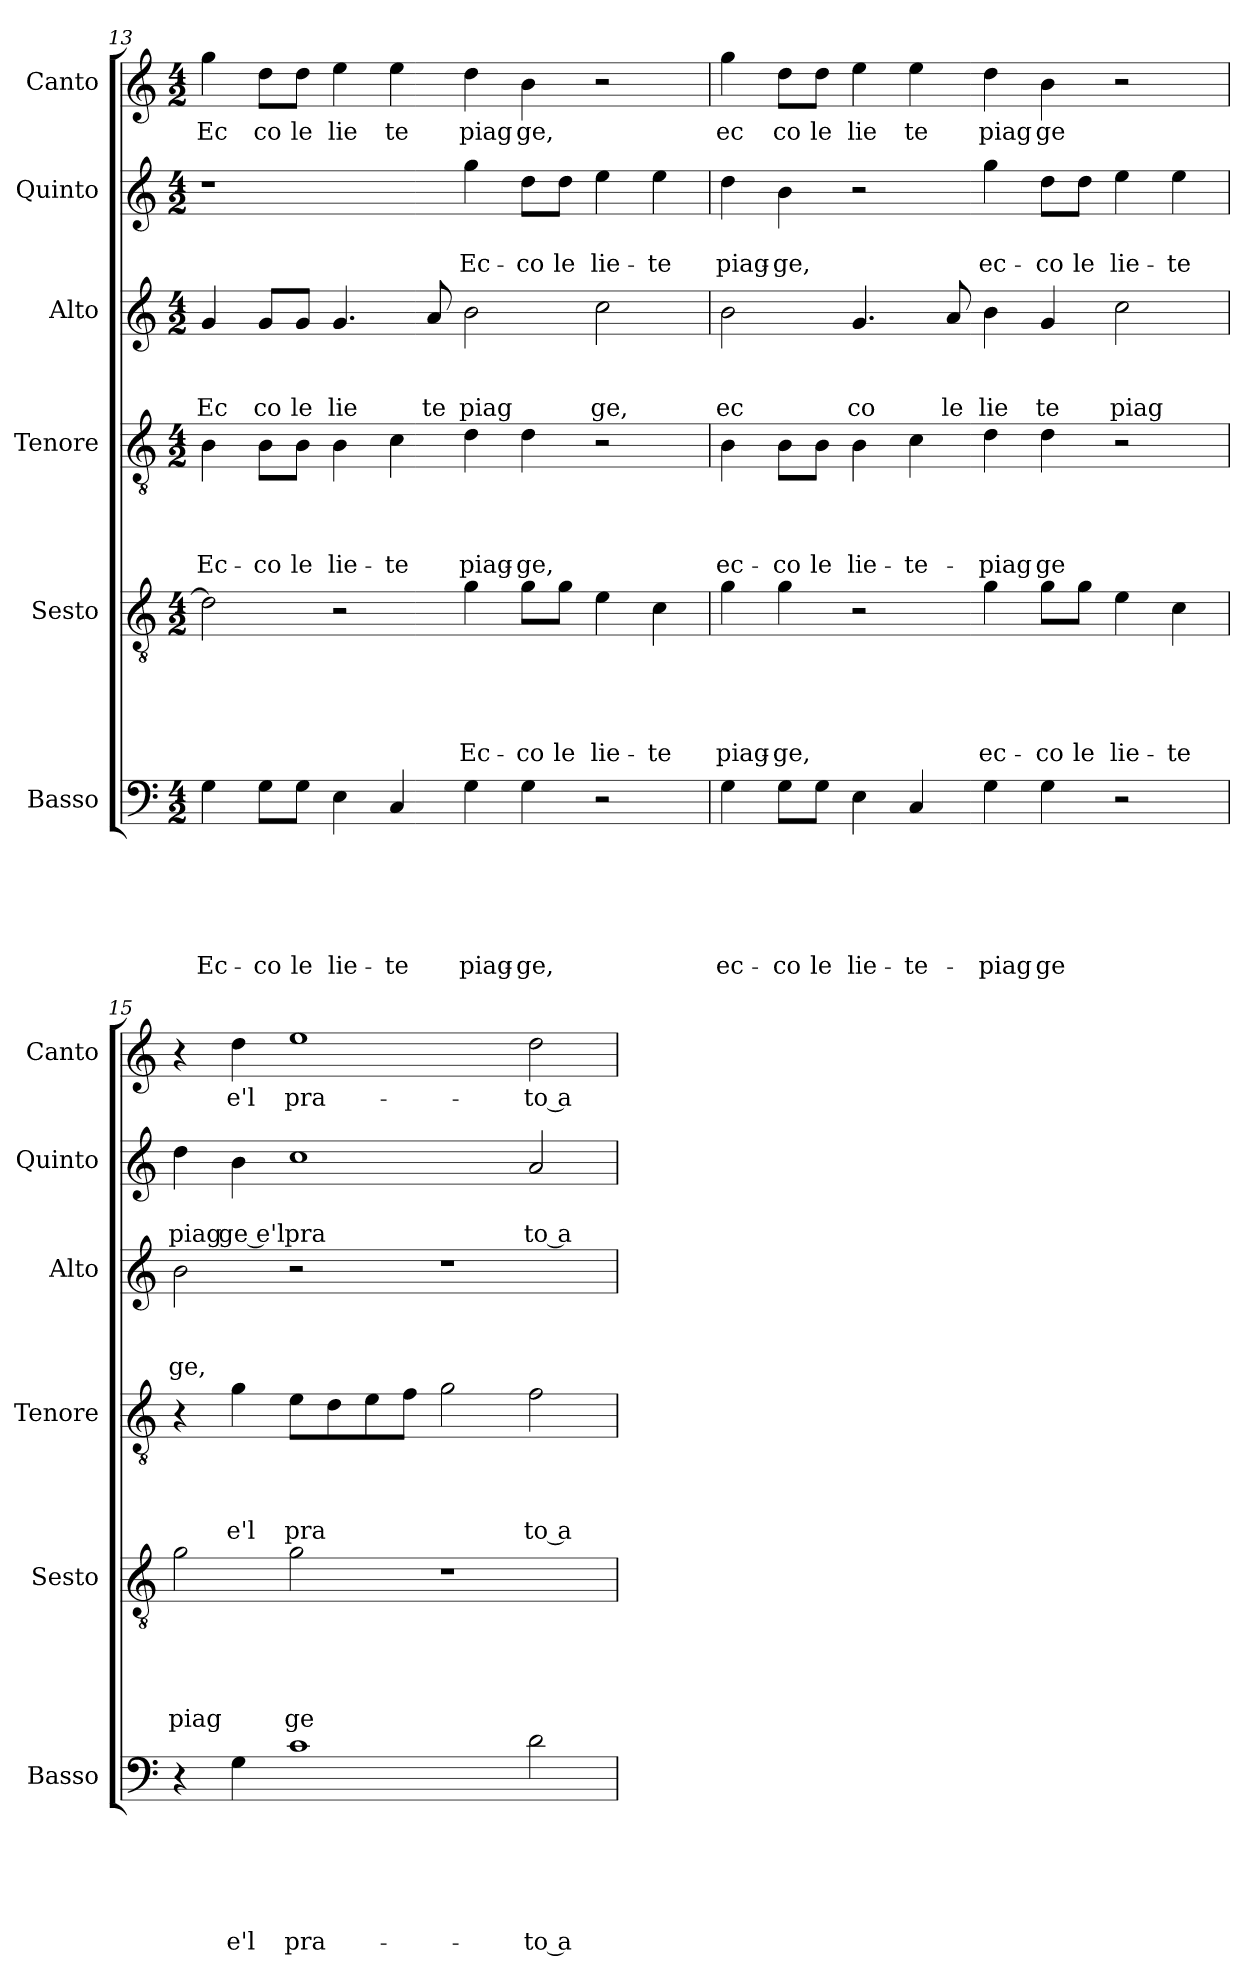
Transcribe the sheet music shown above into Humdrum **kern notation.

**kern	**text	**text	**text	**text	**text	**text	**kern	**text	**text	**text	**text	**text	**kern	**text	**text	**text	**text	**kern	**text	**text	**text	**kern	**text	**text	**kern	**text
*part6	*part6	*part6	*part6	*part6	*part6	*part6	*part5	*part5	*part5	*part5	*part5	*part5	*part4	*part4	*part4	*part4	*part4	*part3	*part3	*part3	*part3	*part2	*part2	*part2	*part1	*part1
*staff6	*staff6	*staff6	*staff6	*staff6	*staff6	*staff6	*staff5	*staff5	*staff5	*staff5	*staff5	*staff5	*staff4	*staff4	*staff4	*staff4	*staff4	*staff3	*staff3	*staff3	*staff3	*staff2	*staff2	*staff2	*staff1	*staff1
*I"Basso	*	*	*	*	*	*	*I"Sesto	*	*	*	*	*	*I"Tenore	*	*	*	*	*I"Alto	*	*	*	*I"Quinto	*	*	*I"Canto	*
*I'Basso	*	*	*	*	*	*	*I'Sesto	*	*	*	*	*	*I'Tenore	*	*	*	*	*I'Alto	*	*	*	*I'Quinto	*	*	*I'Canto	*
*clefF4	*	*	*	*	*	*	*clefGv2	*	*	*	*	*	*clefGv2	*	*	*	*	*clefG2	*	*	*	*clefG2	*	*	*clefG2	*
*k[]	*	*	*	*	*	*	*k[]	*	*	*	*	*	*k[]	*	*	*	*	*k[]	*	*	*	*k[]	*	*	*k[]	*
*C:	*	*	*	*	*	*	*C:	*	*	*	*	*	*C:	*	*	*	*	*C:	*	*	*	*C:	*	*	*C:	*
*M4/2	*	*	*	*	*	*	*M4/2	*	*	*	*	*	*M4/2	*	*	*	*	*M4/2	*	*	*	*M4/2	*	*	*M4/2	*
=13	=13	=13	=13	=13	=13	=13	=13	=13	=13	=13	=13	=13	=13	=13	=13	=13	=13	=13	=13	=13	=13	=13	=13	=13	=13	=13
!	!	!	!	!	!	!LO:LY:b	!	!	!	!	!	!	!	!	!	!	!LO:LY:b	!	!	!	!LO:LY:b	!	!	!	!	!LO:LY:b
4G\	.	.	.	.	.	Ec-	2d\]	.	.	.	.	.	4B\	.	.	.	Ec-	4g/	.	.	Ec	1r	.	.	4gg\	Ec
!	!	!	!	!	!	!LO:LY:b	!	!	!	!	!	!	!	!	!	!	!LO:LY:b	!	!	!	!LO:LY:b	!	!	!	!	!LO:LY:b
8G\L	.	.	.	.	.	-co	.	.	.	.	.	.	8B\L	.	.	.	-co	8g/L	.	.	co	.	.	.	8dd\L	co
!	!	!	!	!	!	!LO:LY:b	!	!	!	!	!	!	!	!	!	!	!LO:LY:b	!	!	!	!LO:LY:b	!	!	!	!	!LO:LY:b
8G\J	.	.	.	.	.	le	.	.	.	.	.	.	8B\J	.	.	.	le	8g/J	.	.	le	.	.	.	8dd\J	le
!	!	!	!	!	!	!LO:LY:b	!	!	!	!	!	!	!	!	!	!	!LO:LY:b	!	!	!	!LO:LY:b	!	!	!	!	!LO:LY:b
4E\	.	.	.	.	.	lie-	2r	.	.	.	.	.	4B\	.	.	.	lie-	4.g/	.	.	lie	.	.	.	4ee\	lie
!	!	!	!	!	!	!LO:LY:b	!	!	!	!	!	!	!	!	!	!	!LO:LY:b	!	!	!	!	!	!	!	!	!LO:LY:b
4C/	.	.	.	.	.	-te	.	.	.	.	.	.	4c\	.	.	.	-te	.	.	.	.	.	.	.	4ee\	te
!	!	!	!	!	!	!	!	!	!	!	!	!	!	!	!	!	!	!	!	!	!LO:LY:b	!	!	!	!	!
.	.	.	.	.	.	.	.	.	.	.	.	.	.	.	.	.	.	8a/	.	.	te	.	.	.	.	.
!	!	!	!	!	!	!LO:LY:b	!	!	!	!	!	!LO:LY:b	!	!	!	!	!LO:LY:b	!	!	!	!LO:LY:b	!	!	!LO:LY:b	!	!LO:LY:b
4G\	.	.	.	.	.	piag-	4g\	.	.	.	.	Ec-	4d\	.	.	.	piag-	2b\	.	.	piag	4gg\	.	Ec-	4dd\	piag
!	!	!	!	!	!	!LO:LY:b	!	!	!	!	!	!LO:LY:b	!	!	!	!	!LO:LY:b	!	!	!	!	!	!	!LO:LY:b	!	!LO:LY:b
4G\	.	.	.	.	.	-ge,	8g\L	.	.	.	.	-co	4d\	.	.	.	-ge,	.	.	.	.	8dd\L	.	-co	4b\	ge,
!	!	!	!	!	!	!	!	!	!	!	!	!LO:LY:b	!	!	!	!	!	!	!	!	!	!	!	!LO:LY:b	!	!
.	.	.	.	.	.	.	8g\J	.	.	.	.	le	.	.	.	.	.	.	.	.	.	8dd\J	.	le	.	.
!	!	!	!	!	!	!	!	!	!	!	!	!LO:LY:b	!	!	!	!	!	!	!	!	!LO:LY:b	!	!	!LO:LY:b	!	!
2r	.	.	.	.	.	.	4e\	.	.	.	.	lie-	2r	.	.	.	.	2cc\	.	.	ge,	4ee\	.	lie-	2r	.
!	!	!	!	!	!	!	!	!	!	!	!	!LO:LY:b	!	!	!	!	!	!	!	!	!	!	!	!LO:LY:b	!	!
.	.	.	.	.	.	.	4c\	.	.	.	.	-te	.	.	.	.	.	.	.	.	.	4ee\	.	-te	.	.
=14	=14	=14	=14	=14	=14	=14	=14	=14	=14	=14	=14	=14	=14	=14	=14	=14	=14	=14	=14	=14	=14	=14	=14	=14	=14	=14
!	!	!	!	!	!	!LO:LY:b	!	!	!	!	!	!LO:LY:b	!	!	!	!	!LO:LY:b	!	!	!	!LO:LY:b	!	!	!LO:LY:b	!	!LO:LY:b
4G\	.	.	.	.	.	ec-	4g\	.	.	.	.	piag-	4B\	.	.	.	ec-	2b\	.	.	ec	4dd\	.	piag-	4gg\	ec
!	!	!	!	!	!	!LO:LY:b	!	!	!	!	!	!LO:LY:b	!	!	!	!	!LO:LY:b	!	!	!	!	!	!	!LO:LY:b	!	!LO:LY:b
8G\L	.	.	.	.	.	-co	4g\	.	.	.	.	-ge,	8B\L	.	.	.	-co	.	.	.	.	4b\	.	-ge,	8dd\L	co
!	!	!	!	!	!	!LO:LY:b	!	!	!	!	!	!	!	!	!	!	!LO:LY:b	!	!	!	!	!	!	!	!	!LO:LY:b
8G\J	.	.	.	.	.	le	.	.	.	.	.	.	8B\J	.	.	.	le	.	.	.	.	.	.	.	8dd\J	le
!	!	!	!	!	!	!LO:LY:b	!	!	!	!	!	!	!	!	!	!	!LO:LY:b	!	!	!	!LO:LY:b	!	!	!	!	!LO:LY:b
4E\	.	.	.	.	.	lie-	2r	.	.	.	.	.	4B\	.	.	.	lie-	4.g/	.	.	co	2r	.	.	4ee\	lie
!	!	!	!	!	!	!LO:LY:b	!	!	!	!	!	!	!	!	!	!	!LO:LY:b	!	!	!	!	!	!	!	!	!LO:LY:b
4C/	.	.	.	.	.	-te-	.	.	.	.	.	.	4c\	.	.	.	-te-	.	.	.	.	.	.	.	4ee\	te
!	!	!	!	!	!	!	!	!	!	!	!	!	!	!	!	!	!	!	!	!	!LO:LY:b	!	!	!	!	!
.	.	.	.	.	.	.	.	.	.	.	.	.	.	.	.	.	.	8a/	.	.	le	.	.	.	.	.
!	!	!	!	!	!	!LO:LY:b	!	!	!	!	!	!LO:LY:b	!	!	!	!	!LO:LY:b	!	!	!	!LO:LY:b	!	!	!LO:LY:b	!	!LO:LY:b
4G\	.	.	.	.	.	-piag	4g\	.	.	.	.	ec-	4d\	.	.	.	-piag	4b\	.	.	lie	4gg\	.	ec-	4dd\	piag
!	!	!	!	!	!	!LO:LY:b	!	!	!	!	!	!LO:LY:b	!	!	!	!	!LO:LY:b	!	!	!	!LO:LY:b	!	!	!LO:LY:b	!	!LO:LY:b
4G\	.	.	.	.	.	ge	8g\L	.	.	.	.	-co	4d\	.	.	.	ge	4g/	.	.	te	8dd\L	.	-co	4b\	ge
!	!	!	!	!	!	!	!	!	!	!	!	!LO:LY:b	!	!	!	!	!	!	!	!	!	!	!	!LO:LY:b	!	!
.	.	.	.	.	.	.	8g\J	.	.	.	.	le	.	.	.	.	.	.	.	.	.	8dd\J	.	le	.	.
!	!	!	!	!	!	!	!	!	!	!	!	!LO:LY:b	!	!	!	!	!	!	!	!	!LO:LY:b	!	!	!LO:LY:b	!	!
2r	.	.	.	.	.	.	4e\	.	.	.	.	lie-	2r	.	.	.	.	2cc\	.	.	piag	4ee\	.	lie-	2r	.
!	!	!	!	!	!	!	!	!	!	!	!	!LO:LY:b	!	!	!	!	!	!	!	!	!	!	!	!LO:LY:b	!	!
.	.	.	.	.	.	.	4c\	.	.	.	.	-te	.	.	.	.	.	.	.	.	.	4ee\	.	-te	.	.
!!LO:LB:g=z
=15	=15	=15	=15	=15	=15	=15	=15	=15	=15	=15	=15	=15	=15	=15	=15	=15	=15	=15	=15	=15	=15	=15	=15	=15	=15	=15
!	!	!	!	!	!	!	!	!	!	!	!	!LO:LY:b	!	!	!	!	!	!	!	!	!LO:LY:b	!	!	!LO:LY:b	!	!
4r	.	.	.	.	.	.	2g\	.	.	.	.	piag	4r	.	.	.	.	2b\	.	.	ge,	4dd\	.	piag	4r	.
!	!	!	!	!	!	!LO:LY:b	!	!	!	!	!	!	!	!	!	!	!LO:LY:b	!	!	!	!	!	!	!LO:LY:b:rj	!	!LO:LY:b
4G\	.	.	.	.	.	e'l	.	.	.	.	.	.	4g\	.	.	.	e'l	.	.	.	.	4b\	.	ge e'l	4dd\	e'l
!	!	!	!	!	!	!LO:LY:b	!	!	!	!	!	!LO:LY:b	!	!	!	!	!LO:LY:b	!	!	!	!	!	!	!LO:LY:b	!	!LO:LY:b
1c	.	.	.	.	.	pra-	2g\	.	.	.	.	ge	8e\L	.	.	.	pra	2r	.	.	.	1cc	.	pra	1ee	pra-
.	.	.	.	.	.	.	.	.	.	.	.	.	8d\	.	.	.	.	.	.	.	.	.	.	.	.	.
.	.	.	.	.	.	.	.	.	.	.	.	.	8e\	.	.	.	.	.	.	.	.	.	.	.	.	.
.	.	.	.	.	.	.	.	.	.	.	.	.	8f\J	.	.	.	.	.	.	.	.	.	.	.	.	.
.	.	.	.	.	.	.	1r	.	.	.	.	.	2g\	.	.	.	.	1r	.	.	.	.	.	.	.	.
!	!	!	!	!	!	!LO:LY:b:rj	!	!	!	!	!	!	!	!	!	!	!LO:LY:b:rj	!	!	!	!	!	!	!LO:LY:b:rj	!	!LO:LY:b:rj
2d\	.	.	.	.	.	-to a-	.	.	.	.	.	.	2f\	.	.	.	to a	.	.	.	.	2a/	.	to a	2dd\	-to a-
=	=	=	=	=	=	=	=	=	=	=	=	=	=	=	=	=	=	=	=	=	=	=	=	=	=	=
*-	*-	*-	*-	*-	*-	*-	*-	*-	*-	*-	*-	*-	*-	*-	*-	*-	*-	*-	*-	*-	*-	*-	*-	*-	*-	*-
